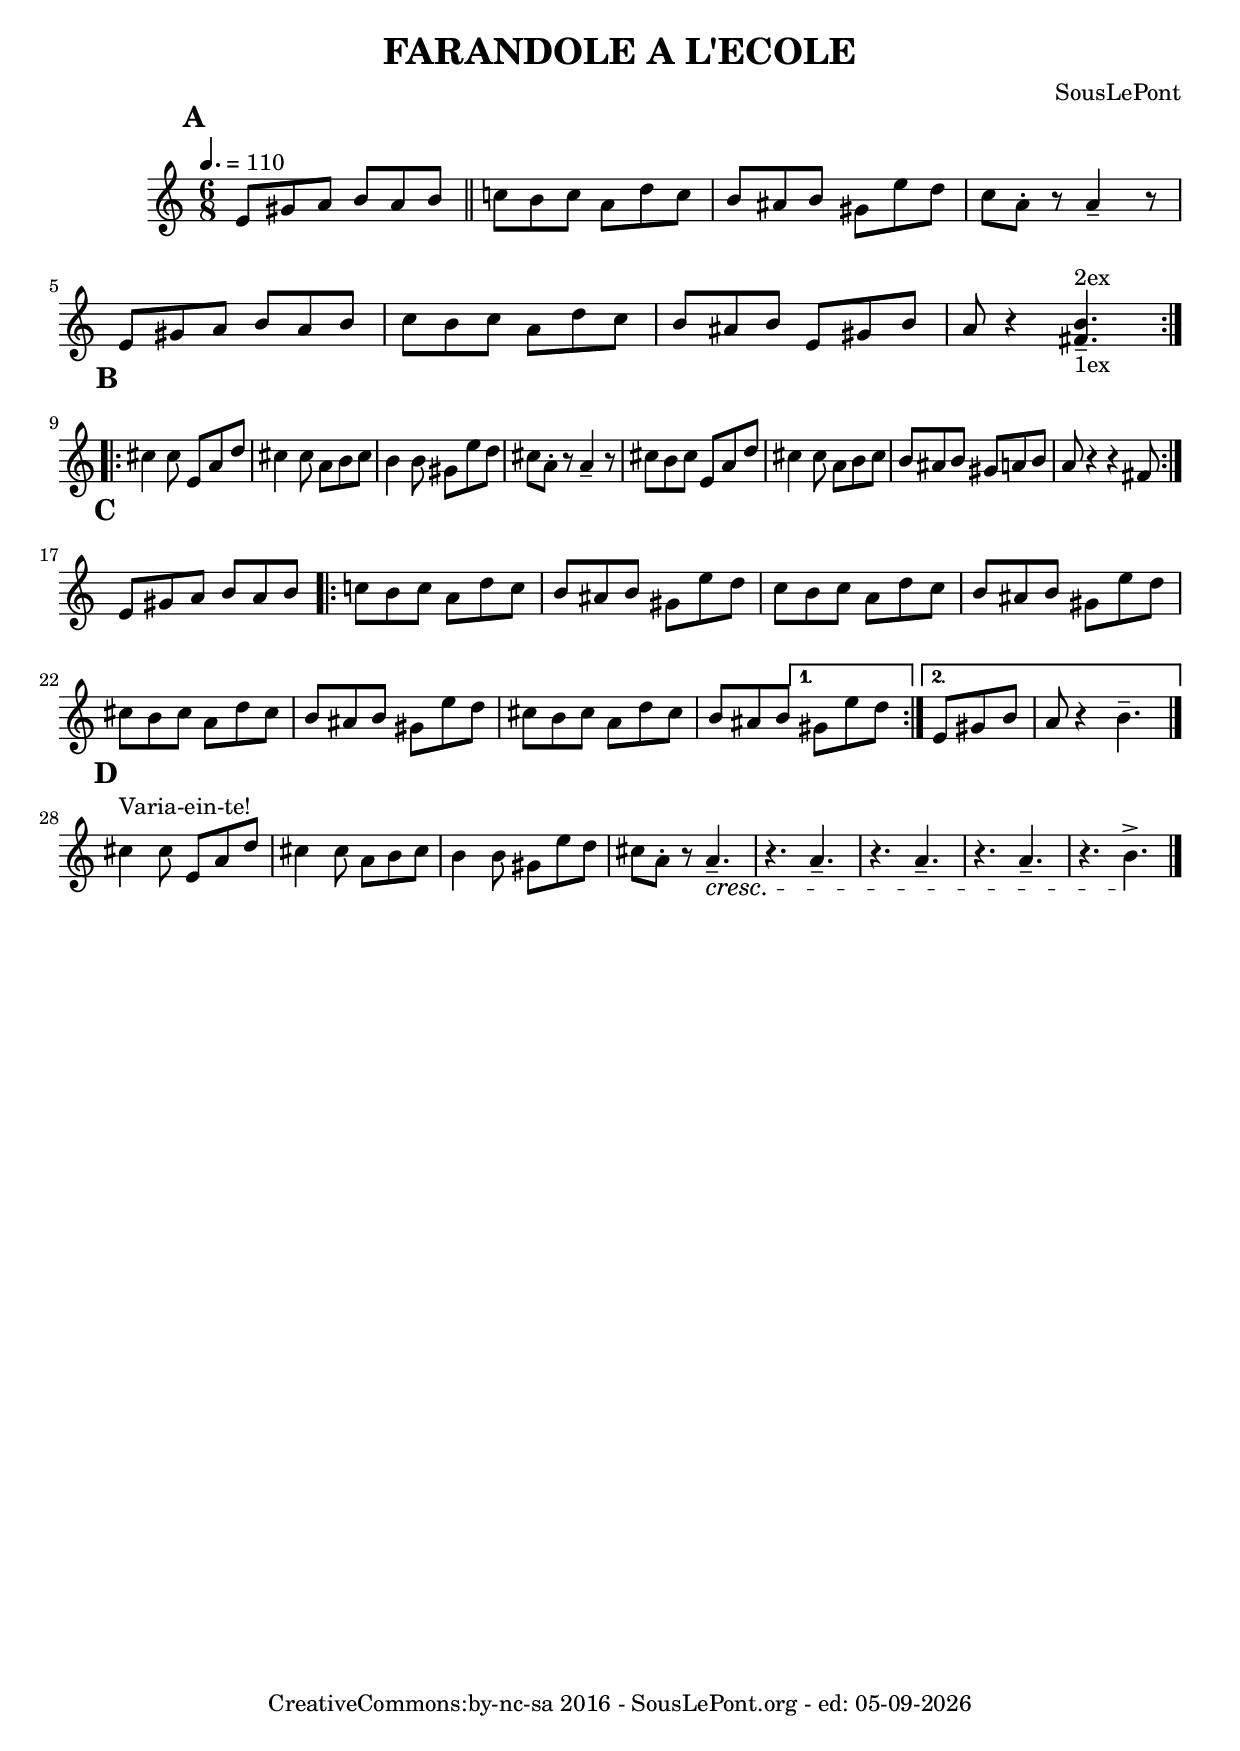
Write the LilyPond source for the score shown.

\version "2.10.0"
#(set-default-paper-size "a4")
#(set-global-staff-size 20)

\header{
	title = "FARANDOLE A L'ECOLE"
	subtitle = ""
	composer = "SousLePont"
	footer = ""
        date = # ( strftime "%d-%m-%Y" ( localtime ( current-time ) ) )
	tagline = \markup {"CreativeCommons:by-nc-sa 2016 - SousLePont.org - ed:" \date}
	dedication = ""
}
%Décommente la ligne suivante pour gagner de la place
%\paper {between-system-space = 1.0\cm between-system-padding = 1 ragged-bottom=##f ragged-last-bottom=##f }
pipeSymbol = {\bar ":|:" \break \mark \default}

harmonies = { \chords {
}}
melodie   = \relative c' { 
\time 6/8
\tempo 4. = 110
\mark \default \repeat volta 2 {
e8 gis a b a b \bar "||" c! b c a d c b ais b gis e' d c  a-. r a4-- r8
e8 gis a b a b c b c a d c b ais b e, gis b  a8 r4 <b fis>4.--^"2ex"_"1ex" }\break 
\mark \default \repeat volta 2 {
cis4 cis8 e, a d  cis4 cis8 a b cis
b4 b8 gis e' d  cis a-. r a4-- r8
cis b cis e, a d  cis4 cis8 a b cis
b8 ais b gis a b a r4 r fis8 }\break 
\mark \default
e8 gis a b a b 
\repeat volta 2 {c! b c a d c b ais b gis e' d c b c a d c b ais b gis e' d \break
cis b cis a d cis b ais b gis e' d cis b cis a d cis b ais b} 
\alternative{{gis e' d}{\partial 4. e, gis! b a r4 b4.--}} \bar "|."\break
\mark \default
cis4^"Varia-ein-te!" cis8 e, a d  cis4 cis8 a b cis
b4 b8 gis e' d  cis a-. r a4.-- \cresc r a--  r a-- r a--  r b-> \! \bar "|."\break
}

droite    = \transpose c c { 

}
gauche    = \relative c { 

}

\score {
  <<
	%\new ChordNames \harmonies	%grave les accords au dessus 	
	\new Staff = "" { \clef "treble" \override Score.RehearsalMark #'padding = #5 \set Score.markFormatter = #format-mark-circle-letters \set Score.skipBars = ##t \melodie }

%	\new PianoStaff = "" <<
%       \new Staff = "droite" \with {\override StaffSymbol #'staff-space = #(magstep -3)\override StaffSymbol #'thickness = #(magstep -3)}  {\set fontSize = #-3 \droite }
%       \new Staff = "gauche" { \clef "bass" \gauche }
%       >>
  >>    
  \midi {
    }
  \layout {}
}

